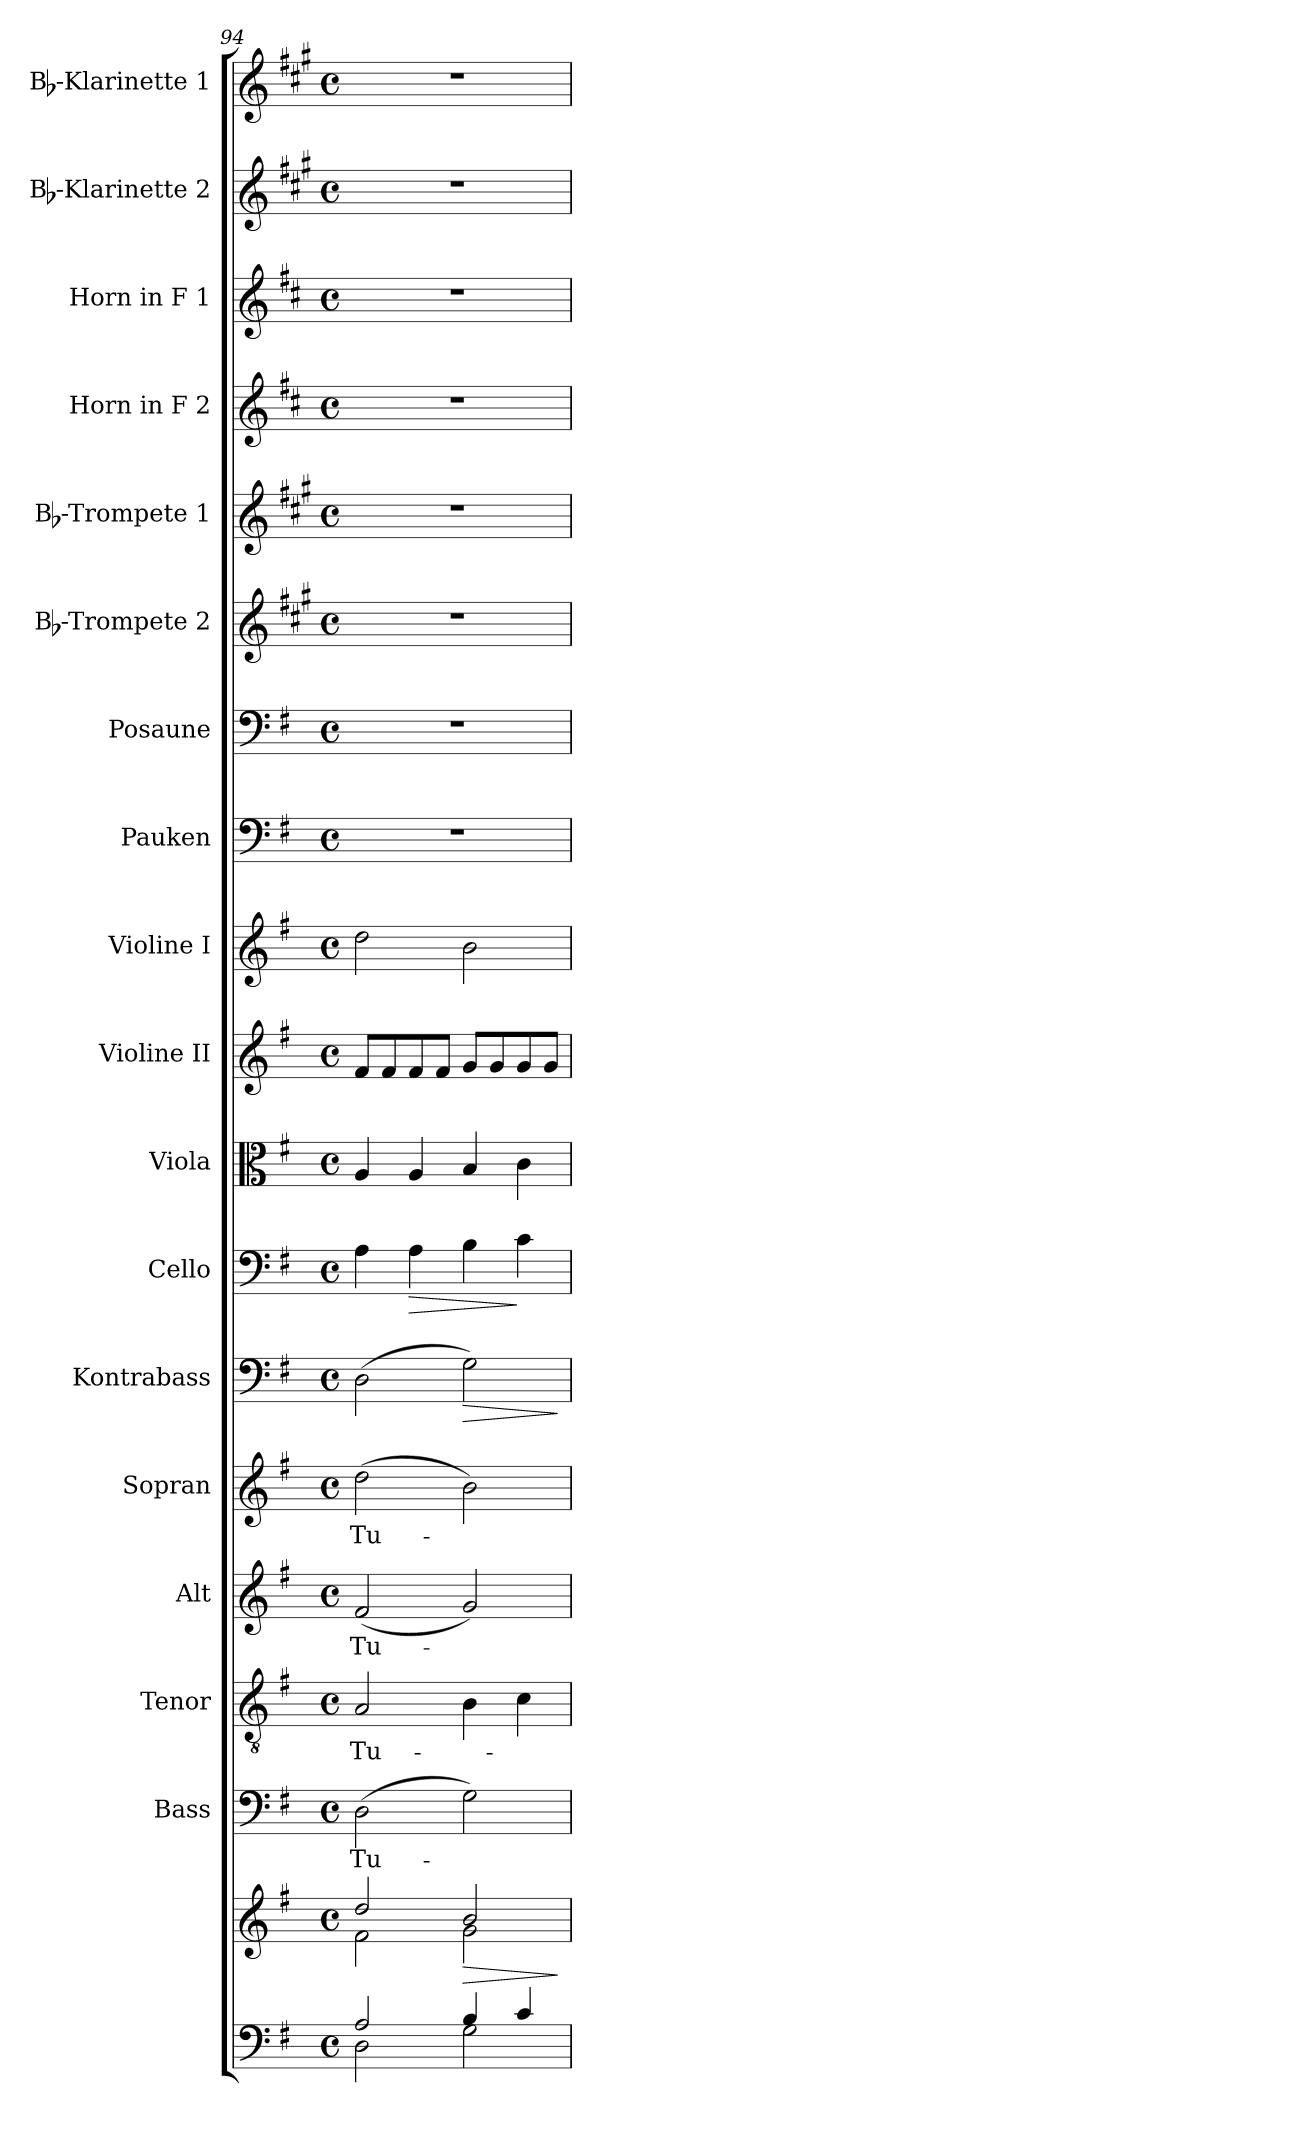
**kern	**kern	**dynam	**kern	**text	**kern	**text	**kern	**text	**kern	**text	**kern	**dynam	**kern	**dynam	**kern	**kern	**kern	**kern	**kern	**kern	**kern	**kern	**kern	**kern	**kern
*part18	*part18	*part18	*part17	*part17	*part16	*part16	*part15	*part15	*part14	*part14	*part13	*part13	*part12	*part12	*part11	*part10	*part9	*part8	*part7	*part6	*part5	*part4	*part3	*part2	*part1
*staff19	*staff18	*staff18/19	*staff17	*staff17	*staff16	*staff16	*staff15	*staff15	*staff14	*staff14	*staff13	*staff13	*staff12	*staff12	*staff11	*staff10	*staff9	*staff8	*staff7	*staff6	*staff5	*staff4	*staff3	*staff2	*staff1
*	*	*	*I"Bass	*	*I"Tenor	*	*I"Alt	*	*I"Sopran	*	*I"Kontrabass	*	*I"Cello	*	*I"Viola	*I"Violine II	*I"Violine I	*I"Pauken	*I"Posaune	*I"Bb-Trompete 2	*I"Bb-Trompete 1	*I"Horn in F 2	*I"Horn in F 1	*I"Bb-Klarinette 2	*I"Bb-Klarinette 1
*	*	*	*I'B.	*	*I'T.	*	*I'A.	*	*I'S.	*	*I'Kb.	*	*	*	*I'Vla.	*I'Vl. II	*I'Vl. I	*I'Pk.	*I'Pos.	*I'Bb Trp. 2	*I'Bb Trp. 1	*	*	*I'Bb Kl. 2	*I'Bb Kl. 1
*clefF4	*clefG2	*	*clefF4	*	*clefGv2	*	*clefG2	*	*clefG2	*	*clefF4	*	*clefF4	*	*clefC3	*clefG2	*clefG2	*clefF4	*clefF4	*clefG2	*clefG2	*clefG2	*clefG2	*clefG2	*clefG2
*	*	*	*	*	*	*	*	*	*	*	*ITrd7c12	*	*	*	*	*	*	*	*	*ITrd1c2	*ITrd1c2	*ITrd4c7	*ITrd4c7	*ITrd1c2	*ITrd1c2
*k[f#]	*k[f#]	*	*k[f#]	*	*k[f#]	*	*k[f#]	*	*k[f#]	*	*k[f#]	*	*k[f#]	*	*k[f#]	*k[f#]	*k[f#]	*k[f#]	*k[f#]	*k[f#]	*k[f#]	*k[f#]	*k[f#]	*k[f#]	*k[f#]
*G:	*G:	*	*G:	*	*G:	*	*G:	*	*G:	*	*G:	*	*G:	*	*G:	*G:	*G:	*G:	*G:	*G:	*G:	*G:	*G:	*G:	*G:
*M4/4	*M4/4	*	*M4/4	*	*M4/4	*	*M4/4	*	*M4/4	*	*M4/4	*	*M4/4	*	*M4/4	*M4/4	*M4/4	*M4/4	*M4/4	*M4/4	*M4/4	*M4/4	*M4/4	*M4/4	*M4/4
*met(c)	*met(c)	*	*met(c)	*	*met(c)	*	*met(c)	*	*met(c)	*	*met(c)	*	*met(c)	*	*met(c)	*met(c)	*met(c)	*met(c)	*met(c)	*met(c)	*met(c)	*met(c)	*met(c)	*met(c)	*met(c)
=94	=94	=94	=94	=94	=94	=94	=94	=94	=94	=94	=94	=94	=94	=94	=94	=94	=94	=94	=94	=94	=94	=94	=94	=94	=94
*^	*^	*	*	*	*	*	*	*	*	*	*	*	*	*	*	*	*	*	*	*	*	*	*	*	*
!	!	!	!	!	!	!LO:LY:b	!	!LO:LY:b	!	!LO:LY:b	!	!LO:LY:b	!	!	!	!	!	!	!	!	!	!	!	!	!	!	!
2A/	2D\	2dd/	2f#\	.	(>2D\	Tu-	2A/	Tu-	(<2f#/	Tu-	(>2dd\	Tu-	(>2DD\	.	4A\	.	4A/	8f#/L	2dd\	1r	1r	1r	1r	1r	1r	1r	1r
.	.	.	.	.	.	.	.	.	.	.	.	.	.	.	.	.	.	8f#/	.	.	.	.	.	.	.	.	.
!	!	!	!	!	!	!	!	!	!	!	!	!	!	!	!	!LO:HP:b	!	!	!	!	!	!	!	!	!	!	!
.	.	.	.	.	.	.	.	.	.	.	.	.	.	.	4A\	>	4A/	8f#/	.	.	.	.	.	.	.	.	.
.	.	.	.	.	.	.	.	.	.	.	.	.	.	.	.	.	.	8f#/J	.	.	.	.	.	.	.	.	.
!	!	!	!	!LO:HP:b	!	!	!	!	!	!	!	!	!	!LO:HP:b	!	!	!	!	!	!	!	!	!	!	!	!	!
4B/	2G\	2b/	2g\	>	2G\)	.	4B\	.	2g/)	.	2b\)	.	2GG\)	>	4B\	.	4B/	8g/L	2b\	.	.	.	.	.	.	.	.
.	.	.	.	.	.	.	.	.	.	.	.	.	.	.	.	.	.	8g/	.	.	.	.	.	.	.	.	.
4c/	.	.	.	.	.	.	4c\	.	.	.	.	.	.	.	4c\	]	4c\	8g/	.	.	.	.	.	.	.	.	.
.	.	.	.	.	.	.	.	.	.	.	.	.	.	.	.	.	.	8g/J	.	.	.	.	.	.	.	.	.
*v	*v	*	*	*	*	*	*	*	*	*	*	*	*	*	*	*	*	*	*	*	*	*	*	*	*	*	*
*	*v	*v	*	*	*	*	*	*	*	*	*	*	*	*	*	*	*	*	*	*	*	*	*	*	*	*
.	.	]	.	.	.	.	.	.	.	.	.	]	.	.	.	.	.	.	.	.	.	.	.	.	.
=	=	=	=	=	=	=	=	=	=	=	=	=	=	=	=	=	=	=	=	=	=	=	=	=	=
*-	*-	*-	*-	*-	*-	*-	*-	*-	*-	*-	*-	*-	*-	*-	*-	*-	*-	*-	*-	*-	*-	*-	*-	*-	*-
